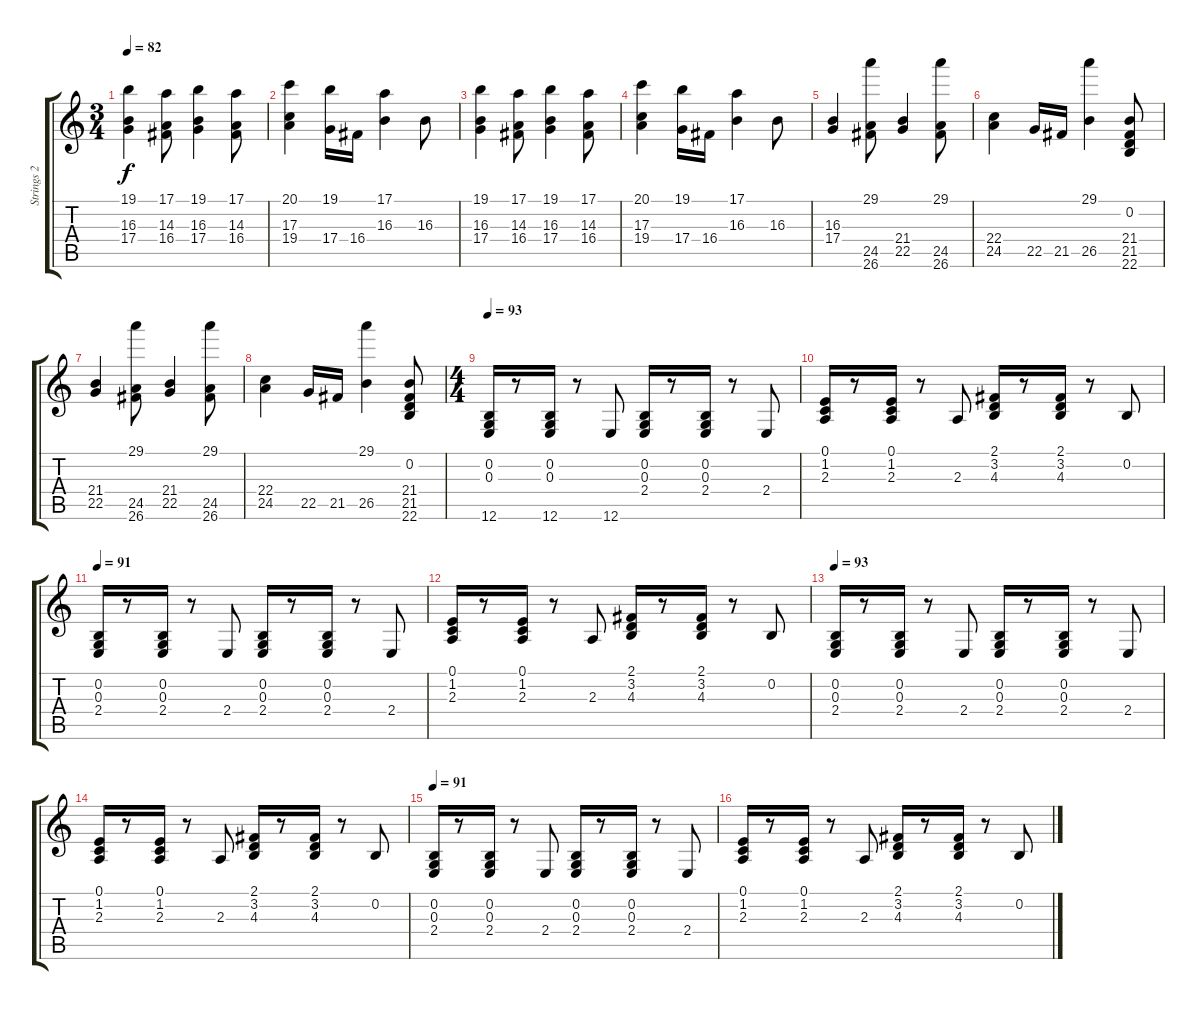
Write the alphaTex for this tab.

\track ("Strings 2" "Strings 2") {instrument synthstrings2}
\staff {score tabs}
\tuning (E4 B3 G3 D3 A2 E2) {hide}
\ts (3 4)
\tempo 82
\clef g2
\ks c
(19.1 16.3 17.4).4{dy f instrument synthstrings2} (17.1 14.3 16.4).8 (19.1 16.3 17.4).4 (17.1 14.3 16.4).8 |
(20.1 17.3 19.4).4 (19.1 17.4).16 16.4.16 (17.1 16.3).4 16.3.8 |
(19.1 16.3 17.4).4 (17.1 14.3 16.4).8 (19.1 16.3 17.4).4 (17.1 14.3 16.4).8 |
(20.1 17.3 19.4).4 (19.1 17.4).16 16.4.16 (17.1 16.3).4 16.3.8 |
(16.3 17.4).4 (29.1 24.5 26.6).8 (21.4 22.5).4 (29.1 24.5 26.6).8 |
(22.4 24.5).4 22.5.16 21.5.16 (29.1 26.5).4 (0.2 21.4 21.5 22.6).8 |
(21.4 22.5).4 (29.1 24.5 26.6).8 (21.4 22.5).4 (29.1 24.5 26.6).8 |
(22.4 24.5).4 22.5.16 21.5.16 (29.1 26.5).4 (0.2 21.4 21.5 22.6).8 |
\ts (4 4)
\tempo 93
(0.2 0.3 12.6).16 r.8 (0.2 0.3 12.6).16 r.8 12.6.8 (0.2 0.3 2.4).16 r.8 (0.2 0.3 2.4).16 r.8 2.4.8 |
(0.1 1.2 2.3).16 r.8 (0.1 1.2 2.3).16 r.8 2.3.8 (2.1 3.2 4.3).16 r.8 (2.1 3.2 4.3).16 r.8 0.2.8 |
\tempo 91
(0.2 0.3 2.4).16 r.8 (0.2 0.3 2.4).16 r.8 2.4.8 (0.2 0.3 2.4).16 r.8 (0.2 0.3 2.4).16 r.8 2.4.8 |
(0.1 1.2 2.3).16 r.8 (0.1 1.2 2.3).16 r.8 2.3.8 (2.1 3.2 4.3).16 r.8 (2.1 3.2 4.3).16 r.8 0.2.8 |
\tempo 93
(0.2 0.3 2.4).16 r.8 (0.2 0.3 2.4).16 r.8 2.4.8 (0.2 0.3 2.4).16 r.8 (0.2 0.3 2.4).16 r.8 2.4.8 |
(0.1 1.2 2.3).16 r.8 (0.1 1.2 2.3).16 r.8 2.3.8 (2.1 3.2 4.3).16 r.8 (2.1 3.2 4.3).16 r.8 0.2.8 |
\tempo 91
(0.2 0.3 2.4).16 r.8 (0.2 0.3 2.4).16 r.8 2.4.8 (0.2 0.3 2.4).16 r.8 (0.2 0.3 2.4).16 r.8 2.4.8 |
(0.1 1.2 2.3).16 r.8 (0.1 1.2 2.3).16 r.8 2.3.8 (2.1 3.2 4.3).16 r.8 (2.1 3.2 4.3).16 r.8 0.2.8
